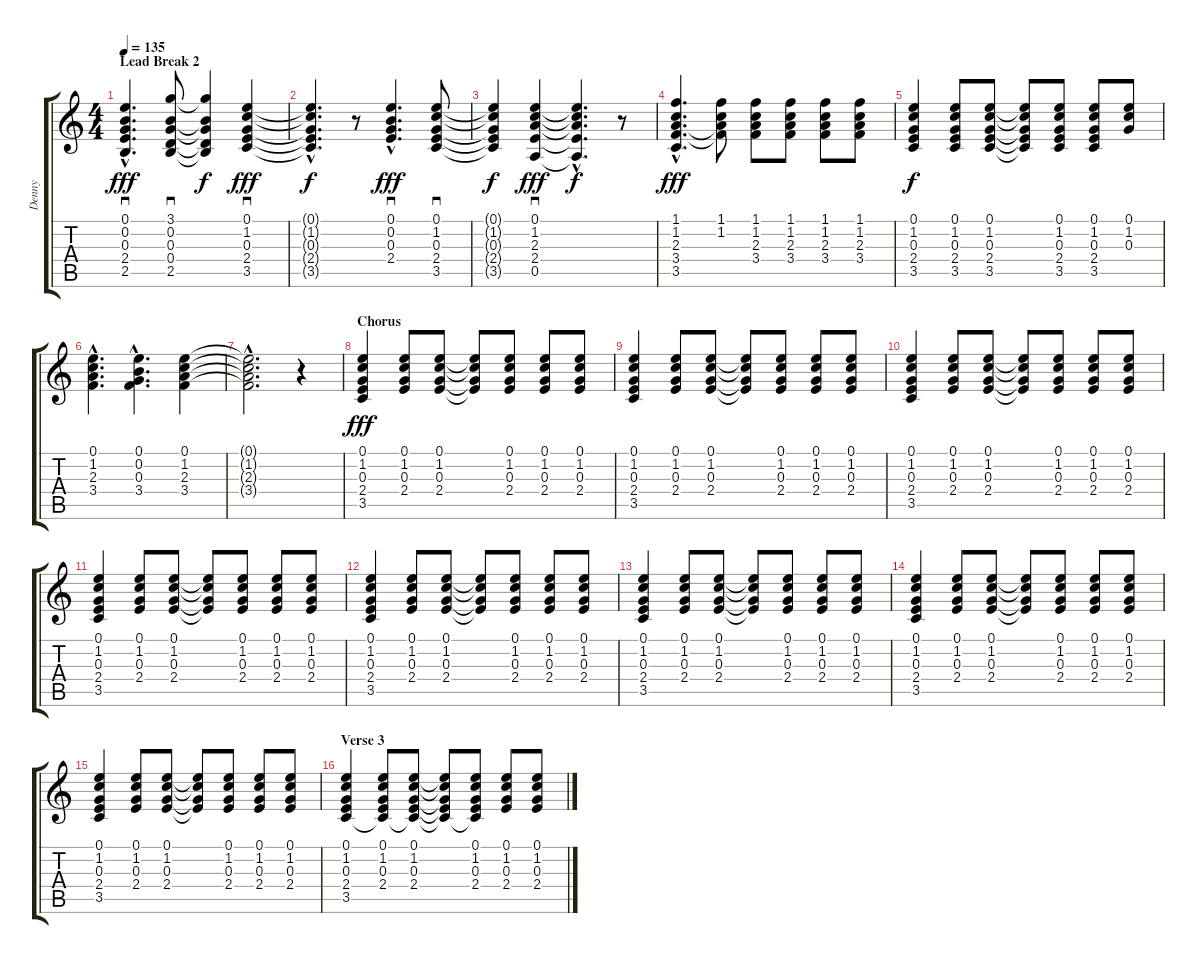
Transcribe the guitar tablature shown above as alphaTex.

\track ("Denny" "Denny") {instrument acousticguitarsteel}
\staff {score tabs}
\tuning (E4 B3 G3 D3 A2 E2) {hide}
\ts (4 4)
\section ("" "Lead Break 2")
\tempo 135
\clef g2
\ks c
(0.1{hac} 0.2{hac} 0.3{hac} 2.4{hac} 2.5{hac}).4{d sd dy fff} (3.1 0.2 0.3 0.4 2.5).8{sd} (3.1{t} 0.2{t} 0.3{t} 0.4{t} 2.5{t}).4{dy f} (0.1 1.2 0.3 2.4 3.5).4{sd dy fff} |
(0.1{hac t} 1.2{hac t} 0.3{hac t} 2.4{hac t} 3.5{hac t}).4{d dy f} r.8 (0.1{hac} 0.2{hac} 0.3{hac} 2.4{hac}).4{d sd dy fff} (0.1 1.2 0.3 2.4 3.5).8{sd} |
(0.1{t} 1.2{t} 0.3{t} 2.4{t} 3.5{t}).4{dy f} (0.1 1.2 2.3 2.4 0.5).4{sd dy fff} (0.1{hac t} 1.2{hac t} 2.3{hac t} 2.4{hac t} 0.5{hac t}).4{d dy f} r.8 |
(1.1{hac} 1.2{hac} 2.3{hac} 3.4{hac} 3.5{hac}).4{d dy fff} (1.1 1.2 2.3{t} 3.4{t}).8 (1.1 1.2 2.3 3.4).8 (1.1 1.2 2.3 3.4).8 (1.1 1.2 2.3 3.4).8 (1.1 1.2 2.3 3.4).8 |
(0.1 1.2 0.3 2.4 3.5).4{dy f} (0.1 1.2 0.3 2.4 3.5).8 (0.1 1.2 0.3 2.4 3.5).8 (0.1{t} 1.2{t} 0.3{t} 2.4{t} 3.5{t}).8 (0.1 1.2 0.3 2.4 3.5).8 (0.1 1.2 0.3 2.4 3.5).8 (0.1 1.2 0.3).8 |
(0.1{hac} 1.2{hac} 2.3{hac} 3.4{hac}).4{d} (0.1{hac} 0.2{hac} 0.3{hac} 3.4{hac}).4{d} (0.1 1.2 2.3 3.4).4 |
(0.1{hac t} 1.2{hac t} 2.3{hac t} 3.4{hac t}).2{d} r.4 |
\section ("" "Chorus")
(0.1 1.2 0.3 2.4 3.5).4{dy fff} (0.1 1.2 0.3 2.4).8 (0.1 1.2 0.3 2.4).8 (0.1{t} 1.2{t} 0.3{t} 2.4{t}).8 (0.1 1.2 0.3 2.4).8 (0.1 1.2 0.3 2.4).8 (0.1 1.2 0.3 2.4).8 |
(0.1 1.2 0.3 2.4 3.5).4 (0.1 1.2 0.3 2.4).8 (0.1 1.2 0.3 2.4).8 (0.1{t} 1.2{t} 0.3{t} 2.4{t}).8 (0.1 1.2 0.3 2.4).8 (0.1 1.2 0.3 2.4).8 (0.1 1.2 0.3 2.4).8 |
(0.1 1.2 0.3 2.4 3.5).4 (0.1 1.2 0.3 2.4).8 (0.1 1.2 0.3 2.4).8 (0.1{t} 1.2{t} 0.3{t} 2.4{t}).8 (0.1 1.2 0.3 2.4).8 (0.1 1.2 0.3 2.4).8 (0.1 1.2 0.3 2.4).8 |
(0.1 1.2 0.3 2.4 3.5).4 (0.1 1.2 0.3 2.4).8 (0.1 1.2 0.3 2.4).8 (0.1{t} 1.2{t} 0.3{t} 2.4{t}).8 (0.1 1.2 0.3 2.4).8 (0.1 1.2 0.3 2.4).8 (0.1 1.2 0.3 2.4).8 |
(0.1 1.2 0.3 2.4 3.5).4 (0.1 1.2 0.3 2.4).8 (0.1 1.2 0.3 2.4).8 (0.1{t} 1.2{t} 0.3{t} 2.4{t}).8 (0.1 1.2 0.3 2.4).8 (0.1 1.2 0.3 2.4).8 (0.1 1.2 0.3 2.4).8 |
(0.1 1.2 0.3 2.4 3.5).4 (0.1 1.2 0.3 2.4).8 (0.1 1.2 0.3 2.4).8 (0.1{t} 1.2{t} 0.3{t} 2.4{t}).8 (0.1 1.2 0.3 2.4).8 (0.1 1.2 0.3 2.4).8 (0.1 1.2 0.3 2.4).8 |
(0.1 1.2 0.3 2.4 3.5).4 (0.1 1.2 0.3 2.4).8 (0.1 1.2 0.3 2.4).8 (0.1{t} 1.2{t} 0.3{t} 2.4{t}).8 (0.1 1.2 0.3 2.4).8 (0.1 1.2 0.3 2.4).8 (0.1 1.2 0.3 2.4).8 |
(0.1 1.2 0.3 2.4 3.5).4 (0.1 1.2 0.3 2.4).8 (0.1 1.2 0.3 2.4).8 (0.1{t} 1.2{t} 0.3{t} 2.4{t}).8 (0.1 1.2 0.3 2.4).8 (0.1 1.2 0.3 2.4).8 (0.1 1.2 0.3 2.4).8 |
\section ("" "Verse 3")
(0.1 1.2 0.3 2.4 3.5).4{volume 10} (0.1 1.2 0.3 2.4 3.5{t}).8 (0.1 1.2 0.3 2.4 3.5{t}).8 (0.1{t} 1.2{t} 0.3{t} 2.4{t} 3.5{t}).8 (0.1 1.2 0.3 2.4 3.5{t}).8 (0.1 1.2 0.3 2.4).8 (0.1 1.2 0.3 2.4).8
